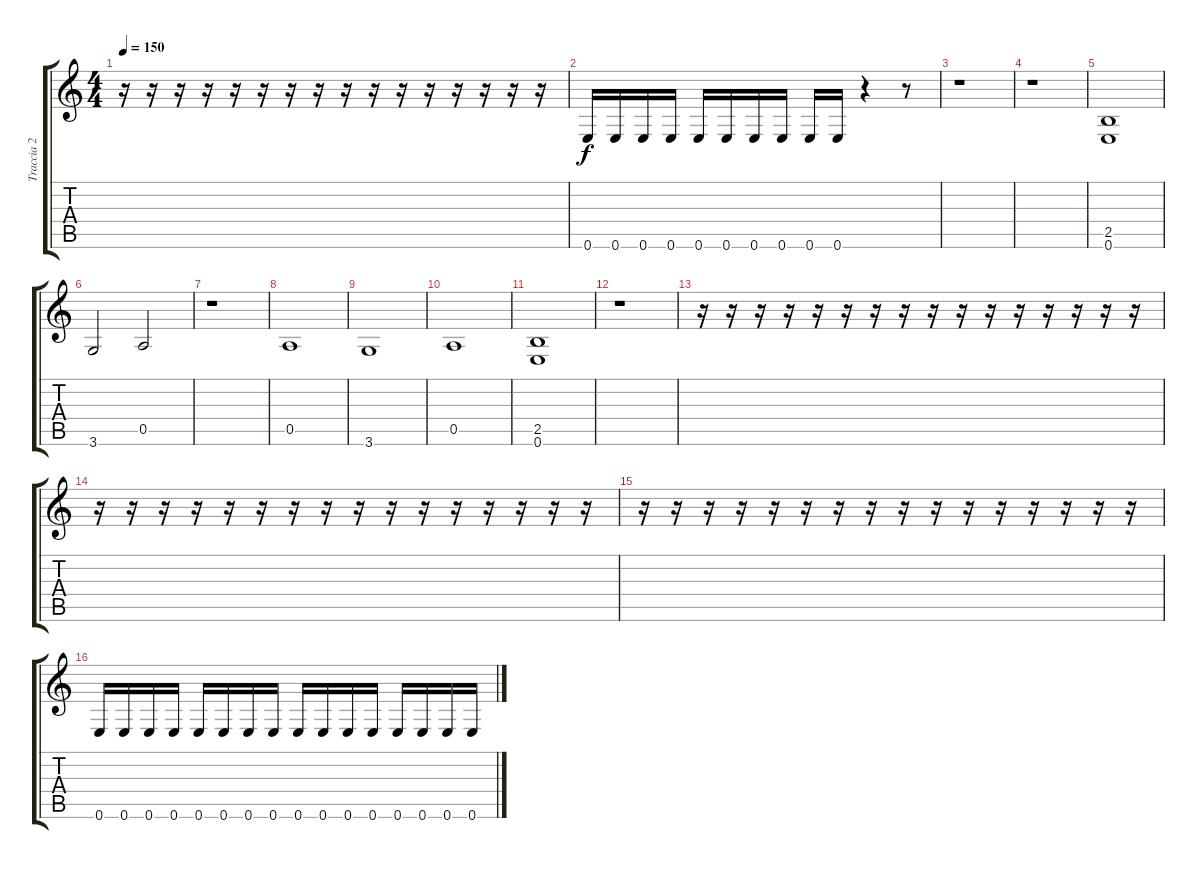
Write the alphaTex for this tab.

\track ("Traccia 2" "Traccia 2") {instrument electricbasspick}
\staff {score tabs}
\tuning (E4 B3 G3 D3 A2 E2) {hide}
\ts (4 4)
\tempo 150
\clef g2
\ks c
r.16{dy f} r.16 r.16 r.16 r.16 r.16 r.16 r.16 r.16 r.16 r.16 r.16 r.16 r.16 r.16 r.16 |
0.6.16 0.6.16 0.6.16 0.6.16 0.6.16 0.6.16 0.6.16 0.6.16 0.6.16 0.6.16 r.4 r.8 |
r.1 |
r.1 |
(2.5 0.6).1 |
3.6.2 0.5.2 |
r.1 |
0.5.1 |
3.6.1 |
0.5.1 |
(2.5 0.6).1 |
r.1 |
r.16 r.16 r.16 r.16 r.16 r.16 r.16 r.16 r.16 r.16 r.16 r.16 r.16 r.16 r.16 r.16 |
r.16 r.16 r.16 r.16 r.16 r.16 r.16 r.16 r.16 r.16 r.16 r.16 r.16 r.16 r.16 r.16 |
r.16 r.16 r.16 r.16 r.16 r.16 r.16 r.16 r.16 r.16 r.16 r.16 r.16 r.16 r.16 r.16 |
0.6.16 0.6.16 0.6.16 0.6.16 0.6.16 0.6.16 0.6.16 0.6.16 0.6.16 0.6.16 0.6.16 0.6.16 0.6.16 0.6.16 0.6.16 0.6.16
